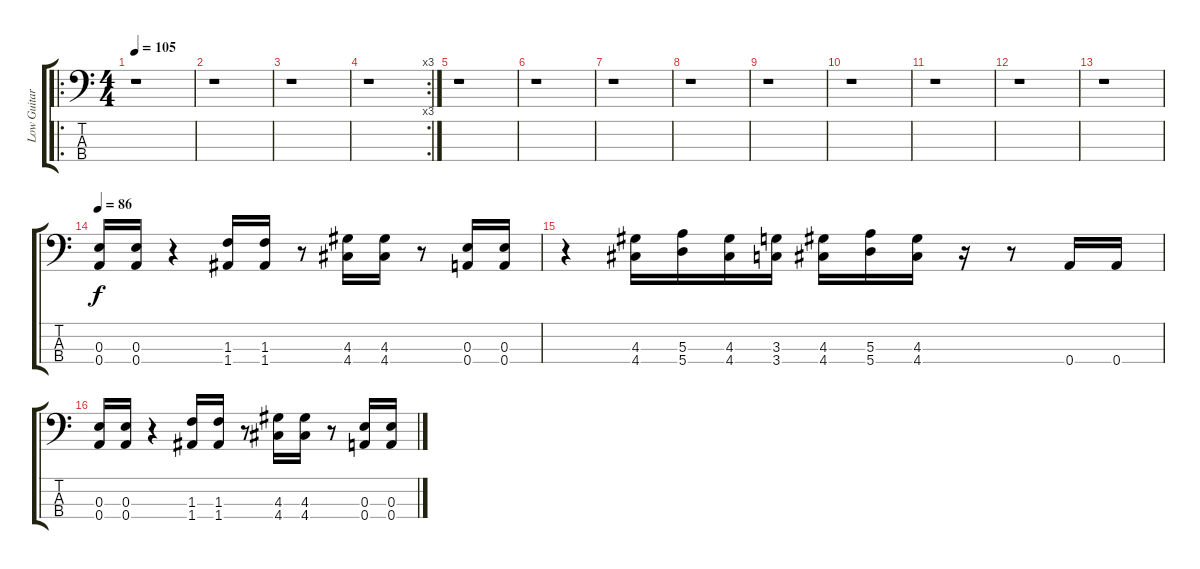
\track ("Low Guitar" "Low Guitar") {instrument distortionguitar}
\staff {score tabs}
\tuning (Db3 A2 E2 A1) {hide}
\ro
\ts (4 4)
\tempo 105
\clef f4
\ks c
r.1{dy f} |
r.1 |
r.1 |
\rc 3
r.1 |
r.1 |
r.1 |
r.1 |
r.1 |
r.1 |
r.1 |
r.1 |
r.1 |
r.1 |
\tempo 86
(0.3 0.4).16 (0.3 0.4).16 r.4 (1.3 1.4).16 (1.3 1.4).16 r.8 (4.3 4.4).16 (4.3 4.4).16 r.8 (0.3 0.4).16 (0.3 0.4).16 |
r.4 (4.3 4.4).16 (5.3 5.4).16 (4.3 4.4).16 (3.3 3.4).16 (4.3 4.4).16 (5.3 5.4).16 (4.3 4.4).16 r.16 r.8 0.4.16 0.4.16 |
(0.3 0.4).16 (0.3 0.4).16 r.4 (1.3 1.4).16 (1.3 1.4).16 r.8 (4.3 4.4).16 (4.3 4.4).16 r.8 (0.3 0.4).16 (0.3 0.4).16
